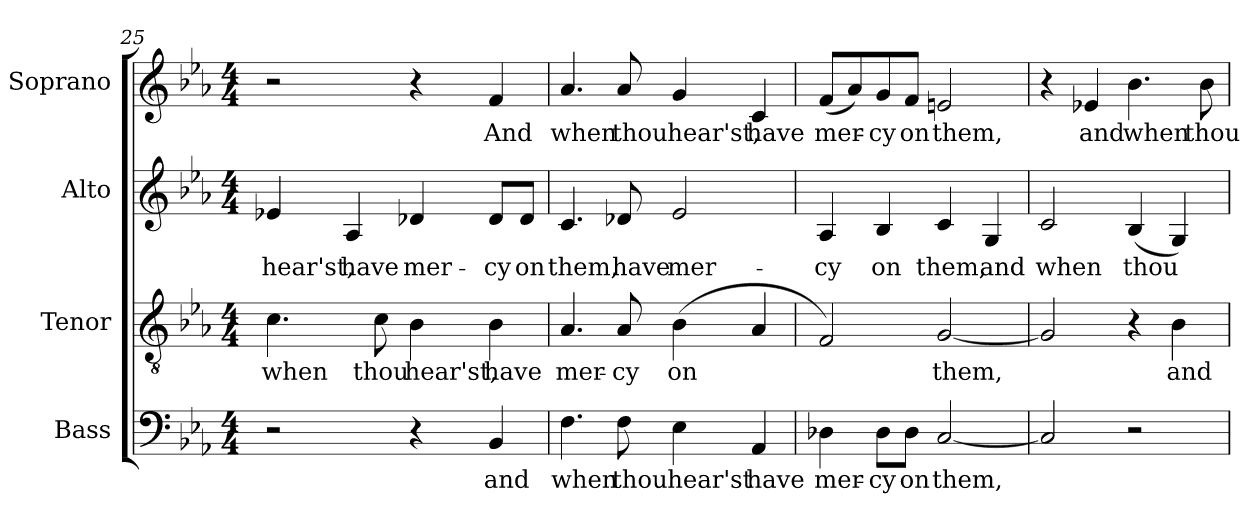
**kern	**text	**kern	**text	**kern	**text	**kern	**text
*part4	*part4	*part3	*part3	*part2	*part2	*part1	*part1
*staff4	*staff4	*staff3	*staff3	*staff2	*staff2	*staff1	*staff1
*I"Bass	*	*I"Tenor	*	*I"Alto	*	*I"Soprano	*
*I'B.	*	*I'T.	*	*I'A.	*	*I'S.	*
*clefF4	*	*clefGv2	*	*clefG2	*	*clefG2	*
*	*	*ITrd7c12	*	*	*	*	*
*k[b-e-a-]	*	*k[b-e-a-]	*	*k[b-e-a-]	*	*k[b-e-a-]	*
*E-:	*	*E-:	*	*E-:	*	*E-:	*
*M4/4	*	*M4/4	*	*M4/4	*	*M4/4	*
=25	=25	=25	=25	=25	=25	=25	=25
!	!	!	!LO:LY:b:color=#000000	!	!	!	!
!	!	!	!	!	!LO:LY:b:color=#000000	!	!
2r	.	4.Ci\	when	4e-Xi/	hear'st,	2r	.
!	!	!	!	!	!LO:LY:b:color=#000000	!	!
.	.	.	.	4A-i/	have	.	.
!	!	!	!LO:LY:b:color=#000000	!	!	!	!
.	.	8Ci\	thou	.	.	.	.
!	!	!	!LO:LY:b:color=#000000	!	!	!	!
!	!	!	!	!	!LO:LY:b:color=#000000	!	!
4r	.	4BB-i\	hear'st,	4d-Xi/	mer-	4r	.
!	!LO:LY:b:color=#000000	!	!	!	!	!	!
!	!	!	!LO:LY:b:color=#000000	!	!	!	!
!	!	!	!	!	!LO:LY:b:color=#000000	!	!
!	!	!	!	!	!	!	!LO:LY:b:color=#000000
4BB-i/	and	4BB-i\	have	8d-i/L	-cy	4fi/	And
!	!	!	!	!	!LO:LY:b:color=#000000	!	!
.	.	.	.	8d-i/J	on	.	.
=26	=26	=26	=26	=26	=26	=26	=26
!	!LO:LY:b:color=#000000	!	!	!	!	!	!
!	!	!	!LO:LY:b:color=#000000	!	!	!	!
!	!	!	!	!	!LO:LY:b:color=#000000	!	!
!	!	!	!	!	!	!	!LO:LY:b:color=#000000
4.Fi\	when	4.AA-i/	mer-	4.ci/	them,	4.a-i/	when
!	!LO:LY:b:color=#000000	!	!	!	!	!	!
!	!	!	!LO:LY:b:color=#000000	!	!	!	!
!	!	!	!	!	!LO:LY:b:color=#000000	!	!
!	!	!	!	!	!	!	!LO:LY:b:color=#000000
8Fi\	thou	8AA-i/	-cy	8d-Xi/	have	8a-i/	thou
!	!LO:LY:b:color=#000000	!	!	!	!	!	!
!	!	!	!LO:LY:b:color=#000000	!	!	!	!
!	!	!	!	!	!LO:LY:b:color=#000000	!	!
!	!	!	!	!	!	!	!LO:LY:b:color=#000000
4E-i\	hear'st	(4BB-i\	on	2e-i/	mer-	4gi/	hear'st,
!	!LO:LY:b:color=#000000	!	!	!	!	!	!
!	!	!	!	!	!	!	!LO:LY:b:color=#000000
4AA-i/	have	4AA-i/	.	.	.	4ci/	have
=27	=27	=27	=27	=27	=27	=27	=27
!	!LO:LY:b:color=#000000	!	!	!	!	!	!
!	!	!	!	!	!LO:LY:b:color=#000000	!	!
!	!	!	!	!	!	!	!LO:LY:b:color=#000000
4D-Xi\	mer-	2FFi/)	.	4A-i/	-cy	(8fi/L	mer-
.	.	.	.	.	.	8a-i/)	.
!	!LO:LY:b:color=#000000	!	!	!	!	!	!
!	!	!	!	!	!LO:LY:b:color=#000000	!	!
!	!	!	!	!	!	!	!LO:LY:b:color=#000000
8D-i\L	-cy	.	.	4B-i/	on	8gi/	-cy
!	!LO:LY:b:color=#000000	!	!	!	!	!	!
!	!	!	!	!	!	!	!LO:LY:b:color=#000000
8D-i\J	on	.	.	.	.	8fi/J	on
!	!LO:LY:b:color=#000000	!	!	!	!	!	!
!	!	!	!LO:LY:b:color=#000000	!	!	!	!
!	!	!	!	!	!LO:LY:b:color=#000000	!	!
!	!	!	!	!	!	!	!LO:LY:b:color=#000000
[2Ci/	them,	[2GGi/	them,	4ci/	them,	2eni/	them,
!	!	!	!	!	!LO:LY:b:color=#000000	!	!
.	.	.	.	4Gi/	and	.	.
!!LO:LB:g=z
=28	=28	=28	=28	=28	=28	=28	=28
!	!	!	!	!	!LO:LY:b:color=#000000	!	!
2Ci/]	.	2GGi/]	.	2ci/	when	4r	.
!	!	!	!	!	!	!	!LO:LY:b:color=#000000
.	.	.	.	.	.	4e-Xi/	and
!	!	!	!	!	!LO:LY:b:color=#000000	!	!
!	!	!	!	!	!	!	!LO:LY:b:color=#000000
2r	.	4r	.	(4B-i/	thou	4.b-i\	when
!	!	!	!LO:LY:b:color=#000000	!	!	!	!
.	.	4BB-i\	and	4Gi/)	.	.	.
!	!	!	!	!	!	!	!LO:LY:b:color=#000000
.	.	.	.	.	.	8b-i\	thou
=	=	=	=	=	=	=	=
*-	*-	*-	*-	*-	*-	*-	*-
